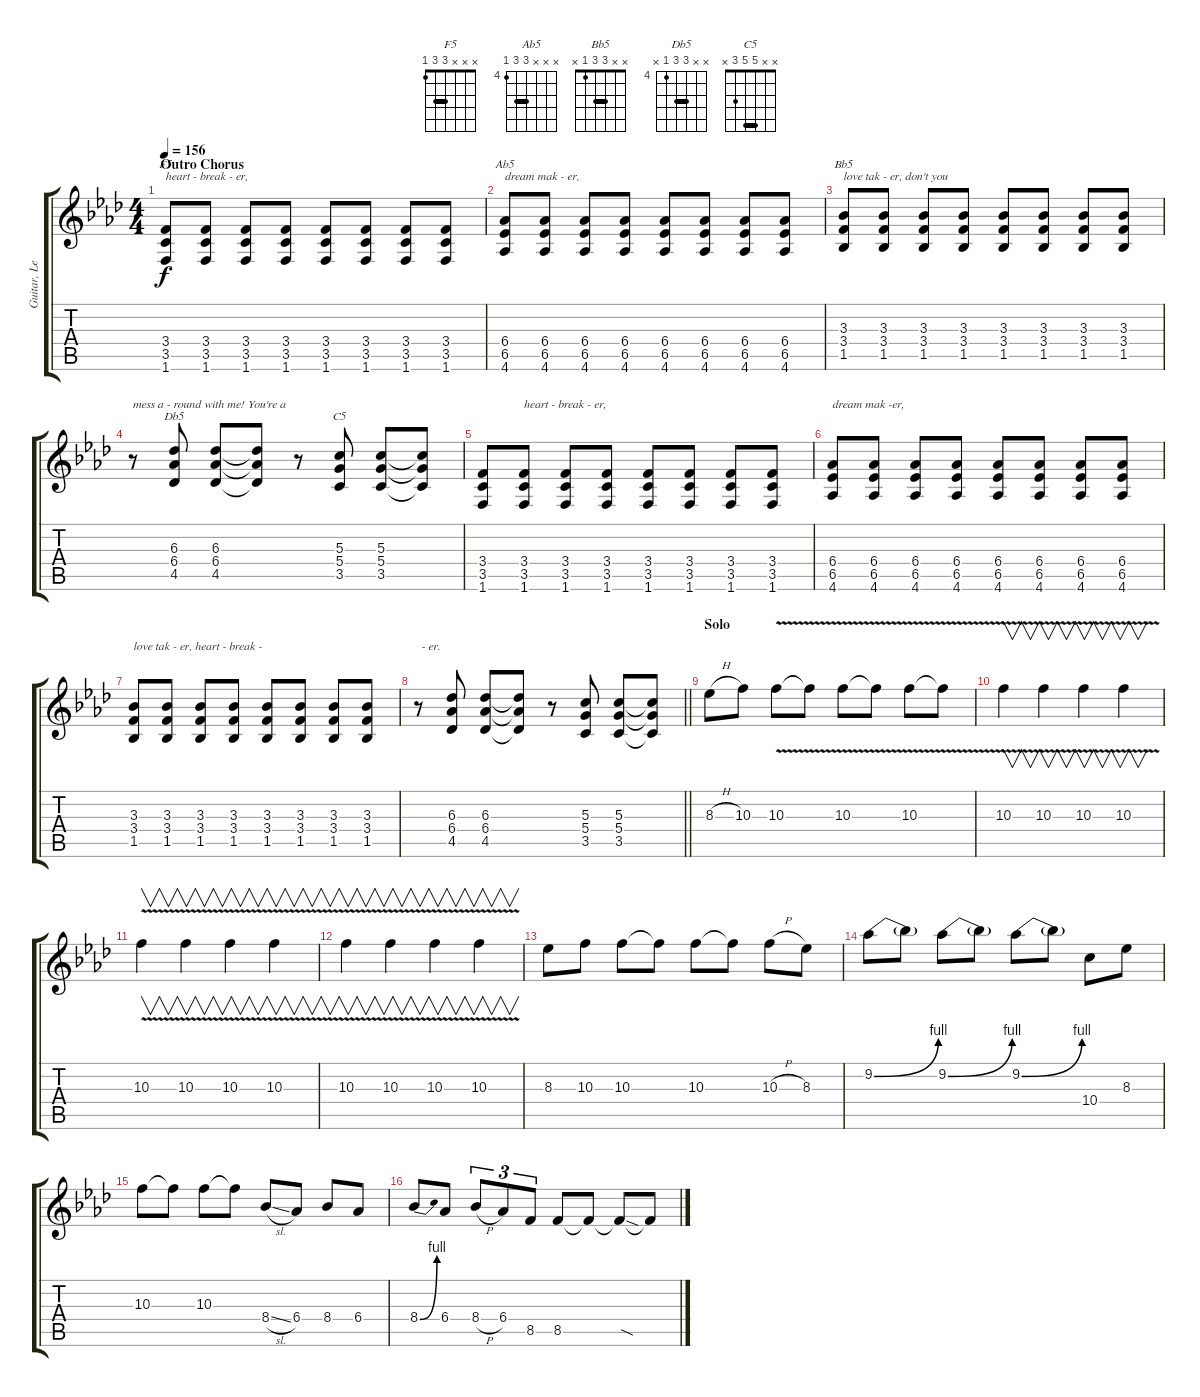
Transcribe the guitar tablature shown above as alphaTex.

\track ("Guitar, Lead" "Guitar, Le") {solo instrument overdrivenguitar}
\staff {score tabs}
\tuning (E4 B3 G3 D3 A2 E2) {hide}
\chord ("F5" x x x 3 3 1) {barre 3}
\chord ("Ab5" x x x 6 6 4) {firstfret 4 barre 6}
\chord ("Bb5" x x 3 3 1 x) {barre 3}
\chord ("Db5" x x 6 6 4 x) {firstfret 4 barre 6}
\chord ("C5" x x 5 5 3 x) {barre 5}
\ts (4 4)
\section ("" "Outro Chorus")
\tempo 156
\clef g2
\ks ab
(3.4 3.5 1.6).8{ch "F5" txt "heart - break - er," dy f} (3.4 3.5 1.6).8 (3.4 3.5 1.6).8 (3.4 3.5 1.6).8 (3.4 3.5 1.6).8 (3.4 3.5 1.6).8 (3.4 3.5 1.6).8 (3.4 3.5 1.6).8 |
(6.4 6.5 4.6).8{ch "Ab5" txt "dream mak - er,"} (6.4 6.5 4.6).8 (6.4 6.5 4.6).8 (6.4 6.5 4.6).8 (6.4 6.5 4.6).8 (6.4 6.5 4.6).8 (6.4 6.5 4.6).8 (6.4 6.5 4.6).8 |
(3.3 3.4 1.5).8{ch "Bb5" txt "love tak - er, don't you"} (3.3 3.4 1.5).8 (3.3 3.4 1.5).8 (3.3 3.4 1.5).8 (3.3 3.4 1.5).8 (3.3 3.4 1.5).8 (3.3 3.4 1.5).8 (3.3 3.4 1.5).8 |
r.8{txt "mess a - round with me! You're a"} (6.3 6.4 4.5).8{ch "Db5"} (6.3 6.4 4.5).8 (6.3{t} 6.4{t} 4.5{t}).8 r.8 (5.3 5.4 3.5).8{ch "C5"} (5.3 5.4 3.5).8 (5.3{t} 5.4{t} 3.5{t}).8 |
(3.4 3.5 1.6).8 (3.4 3.5 1.6).8{txt "heart - break - er,"} (3.4 3.5 1.6).8 (3.4 3.5 1.6).8 (3.4 3.5 1.6).8 (3.4 3.5 1.6).8 (3.4 3.5 1.6).8 (3.4 3.5 1.6).8 |
(6.4 6.5 4.6).8{txt "dream mak -er,"} (6.4 6.5 4.6).8 (6.4 6.5 4.6).8 (6.4 6.5 4.6).8 (6.4 6.5 4.6).8 (6.4 6.5 4.6).8 (6.4 6.5 4.6).8 (6.4 6.5 4.6).8 |
(3.3 3.4 1.5).8{txt "love tak - er, heart - break -"} (3.3 3.4 1.5).8 (3.3 3.4 1.5).8 (3.3 3.4 1.5).8 (3.3 3.4 1.5).8 (3.3 3.4 1.5).8 (3.3 3.4 1.5).8 (3.3 3.4 1.5).8 |
\barLineRight lightlight
r.8{txt " - er."} (6.3 6.4 4.5).8 (6.3 6.4 4.5).8 (6.3{t} 6.4{t} 4.5{t}).8 r.8 (5.3 5.4 3.5).8 (5.3 5.4 3.5).8 (5.3{t} 5.4{t} 3.5{t}).8 |
\section ("" "Solo")
8.3{h}.8 10.3.8 10.3{v}.8 10.3{t}.8 10.3{v}.8 10.3{t}.8 10.3{v}.8 10.3{t}.8 |
10.3{v}.4{v} 10.3{v}.4{v} 10.3{v}.4{v} 10.3{v}.4{v} |
10.3{v}.4{v} 10.3{v}.4{v} 10.3{v}.4{v} 10.3{v}.4{v} |
10.3{v}.4{v} 10.3{v}.4{v} 10.3{v}.4{v} 10.3{v}.4{v} |
8.3.8 10.3.8 10.3.8 10.3{t}.8 10.3.8 10.3{t}.8 10.3{h}.8 8.3.8 |
9.2{be (bend 0 0 60 4)}.8 9.2{t}.8 9.2{be (bend 0 0 60 4)}.8 9.2{t}.8 9.2{be (bend 0 0 60 4)}.8 9.2{t}.8 10.4.8 8.3.8 |
10.3.8 10.3{t}.8 10.3.8 10.3{t}.8 8.4{sl}.8 6.4.8 8.4.8 6.4.8 |
8.4{be (bend 0 0 60 4)}.8 6.4.8 8.4{h}.8{tu (3 2)} 6.4.8{tu (3 2)} 8.5.8{tu (3 2)} 8.5.8 8.5{t}.8 8.5{sod t}.8 8.5{t}.8
